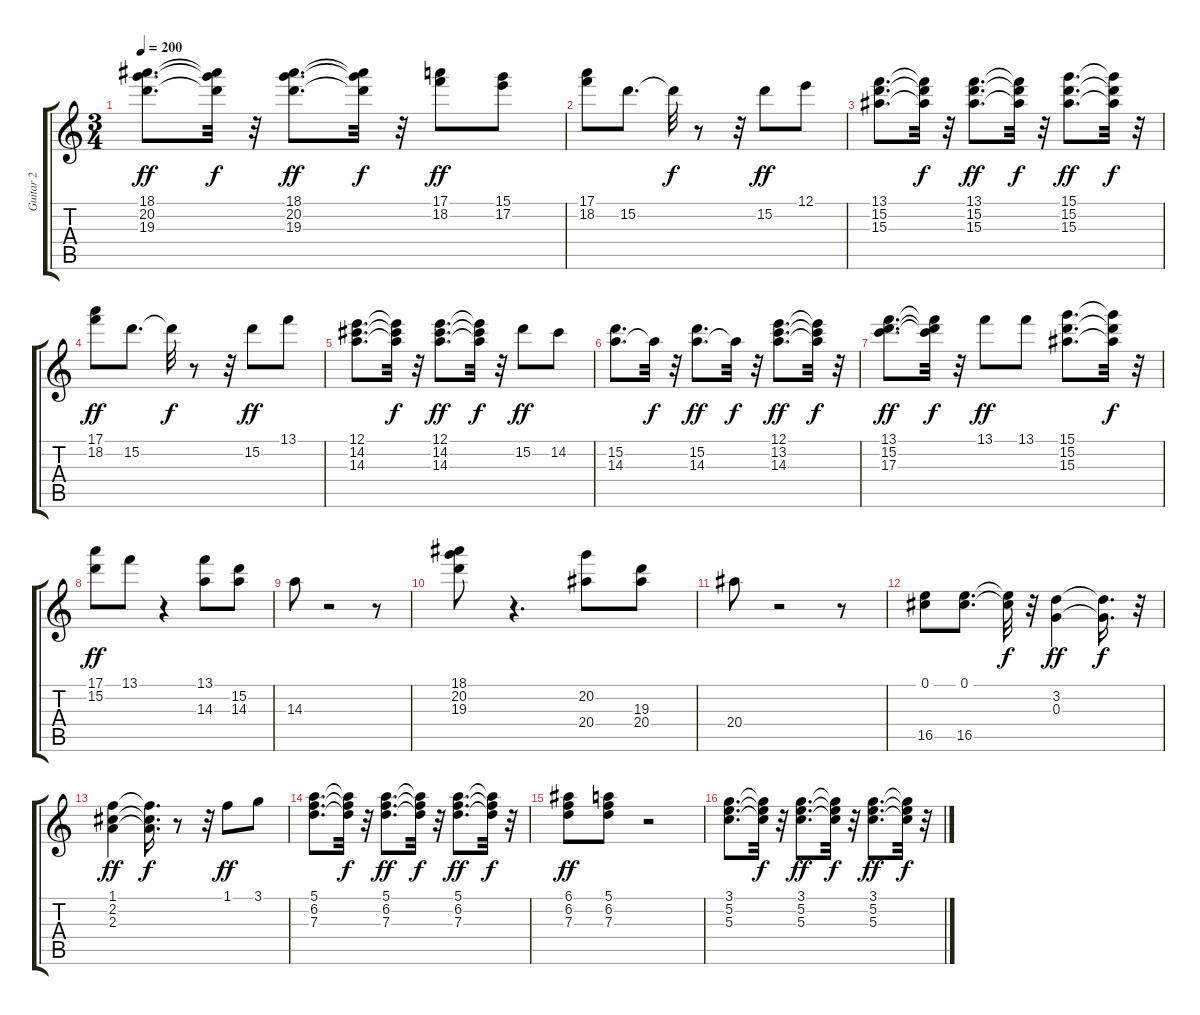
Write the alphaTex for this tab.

\track ("Guitar 2" "Guitar 2") {instrument overdrivenguitar}
\staff {score tabs}
\tuning (E4 B3 G3 D3 A2 D2) {hide}
\ts (3 4)
\tempo 200
\clef g2
\ks c
(18.1 20.2 19.3).8{d dy ff} (18.1{t} 20.2{t} 19.3{t}).32{dy f} r.32 (18.1 20.2 19.3).8{d dy ff} (18.1{t} 20.2{t} 19.3{t}).32{dy f} r.32 (17.1 18.2).8{dy ff} (15.1 17.2).8 |
(17.1 18.2).8 15.2.8{d} 15.2{t}.32{dy f} r.8 r.32 15.2.8{dy ff} 12.1.8 |
(13.1 15.2 15.3).8{d} (13.1{t} 15.2{t} 15.3{t}).32{dy f} r.32 (13.1 15.2 15.3).8{d dy ff} (13.1{t} 15.2{t} 15.3{t}).32{dy f} r.32 (15.1 15.2 15.3).8{d dy ff} (15.1{t} 15.2{t} 15.3{t}).32{dy f} r.32 |
(17.1 18.2).8{dy ff} 15.2.8{d} 15.2{t}.32{dy f} r.8 r.32 15.2.8{dy ff} 13.1.8 |
(12.1 14.2 14.3).8{d} (12.1{t} 14.2{t} 14.3{t}).32{dy f} r.32 (12.1 14.2 14.3).8{d dy ff} (12.1{t} 14.2{t} 14.3{t}).32{dy f} r.32 15.2.8{dy ff} 14.2.8 |
(15.2 14.3).8{d} 14.3{t}.32{dy f} r.32 (15.2 14.3).8{d dy ff} 14.3{t}.32{dy f} r.32 (12.1 13.2 14.3).8{d dy ff} (12.1{t} 13.2{t} 14.3{t}).32{dy f} r.32 |
(13.1 15.2 17.3).8{d dy ff} (13.1{t} 15.2{t} 17.3{t}).32{dy f} r.32 13.1.8{dy ff} 13.1.8 (15.1 15.2 15.3).8{d} (15.1{t} 15.2{t} 15.3{t}).32{dy f} r.32 |
(17.1 15.2).8{dy ff} 13.1.8 r.4 (13.1 14.3).8 (15.2 14.3).8 |
14.3.8 r.2 r.8 |
(18.1 20.2 19.3).8 r.4{d} (20.2 20.4).8 (19.3 20.4).8 |
20.4.8 r.2 r.8 |
(0.1 16.5).8 (0.1 16.5).8{d} (0.1{t} 16.5{t}).32{dy f} r.32 (3.2 0.3).4{dy ff} (3.2{t} 0.3{t}).16{d dy f} r.32 |
(1.1 2.2 2.3).4{dy ff} (1.1{t} 2.2{t} 2.3{t}).16{d dy f} r.8 r.32 1.1.8{dy ff} 3.1.8 |
(5.1 6.2 7.3).8{d} (5.1{t} 6.2{t} 7.3{t}).32{dy f} r.32 (5.1 6.2 7.3).8{d dy ff} (5.1{t} 6.2{t} 7.3{t}).32{dy f} r.32 (5.1 6.2 7.3).8{d dy ff} (5.1{t} 6.2{t} 7.3{t}).32{dy f} r.32 |
(6.1 6.2 7.3).8{dy ff} (5.1 6.2 7.3).8 r.2 |
(3.1 5.2 5.3).8{d} (3.1{t} 5.2{t} 5.3{t}).32{dy f} r.32 (3.1 5.2 5.3).8{d dy ff} (3.1{t} 5.2{t} 5.3{t}).32{dy f} r.32 (3.1 5.2 5.3).8{d dy ff} (3.1{t} 5.2{t} 5.3{t}).32{dy f} r.32
